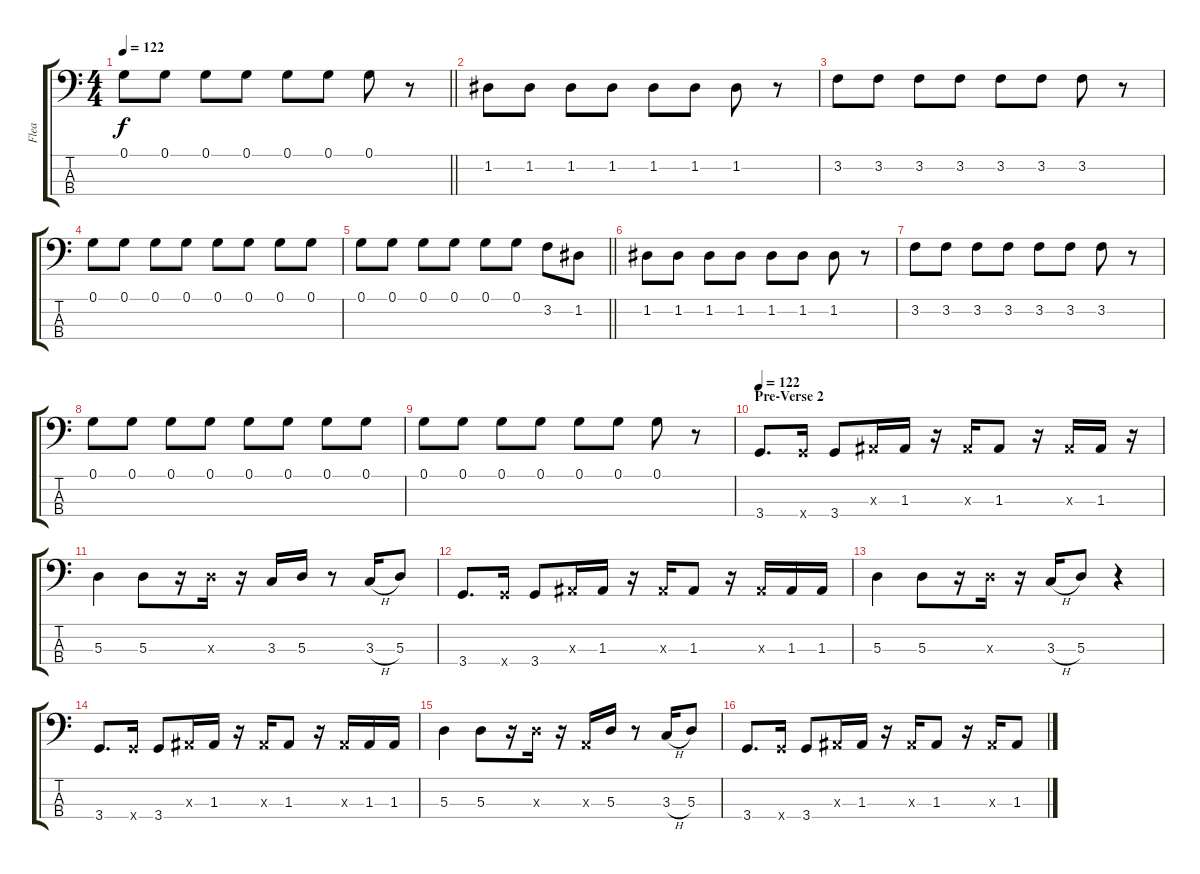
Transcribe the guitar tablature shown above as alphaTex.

\track ("Flea" "Flea") {instrument electricbassfinger}
\staff {score tabs}
\tuning (G2 D2 A1 E1) {hide}
\ts (4 4)
\tempo 122
\clef f4
\barLineRight lightlight
\ks c
0.1.8{dy f} 0.1.8 0.1.8 0.1.8 0.1.8 0.1.8 0.1.8 r.8 |
1.2.8 1.2.8 1.2.8 1.2.8 1.2.8 1.2.8 1.2.8 r.8 |
3.2.8 3.2.8 3.2.8 3.2.8 3.2.8 3.2.8 3.2.8 r.8 |
0.1.8 0.1.8 0.1.8 0.1.8 0.1.8 0.1.8 0.1.8 0.1.8 |
\barLineRight lightlight
0.1.8 0.1.8 0.1.8 0.1.8 0.1.8 0.1.8 3.2.8 1.2.8 |
1.2.8 1.2.8 1.2.8 1.2.8 1.2.8 1.2.8 1.2.8 r.8 |
3.2.8 3.2.8 3.2.8 3.2.8 3.2.8 3.2.8 3.2.8 r.8 |
0.1.8 0.1.8 0.1.8 0.1.8 0.1.8 0.1.8 0.1.8 0.1.8 |
0.1.8 0.1.8 0.1.8 0.1.8 0.1.8 0.1.8 0.1.8 r.8 |
\section ("" "Pre-Verse 2")
\tempo 122
3.4.8{d} 3.4{x}.16 3.4.8 1.3{x}.16 1.3.16 r.16 1.3{x}.16 1.3.8 r.16 1.3{x}.16 1.3.16 r.16 |
5.3.4 5.3.8 r.16 5.3{x}.16 r.16 3.3.16 5.3.16 r.8 3.3{h}.16 5.3.8 |
3.4.8{d} 3.4{x}.16 3.4.8 1.3{x}.16 1.3.16 r.16 1.3{x}.16 1.3.8 r.16 1.3{x}.16 1.3.16 1.3.16 |
5.3.4 5.3.8 r.16 5.3{x}.16 r.16 3.3{h}.16 5.3.8 r.4 |
3.4.8{d} 3.4{x}.16 3.4.8 1.3{x}.16 1.3.16 r.16 1.3{x}.16 1.3.8 r.16 1.3{x}.16 1.3.16 1.3.16 |
5.3.4 5.3.8 r.16 5.3{x}.16 r.16 0.3{x}.16 5.3.16 r.8 3.3{h}.16 5.3.8 |
3.4.8{d} 3.4{x}.16 3.4.8 1.3{x}.16 1.3.16 r.16 1.3{x}.16 1.3.8 r.16 1.3{x}.16 1.3.8
